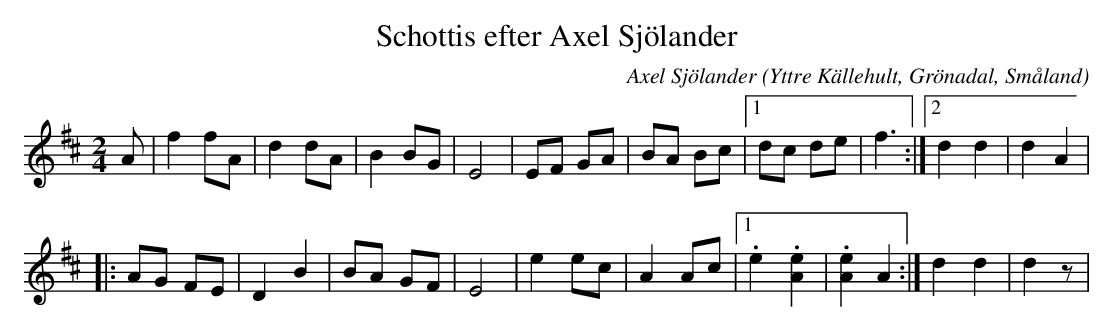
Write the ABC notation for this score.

X:1
T: Schottis efter Axel Sjölander
C:Axel Sjölander
O:Yttre Källehult, Grönadal, Småland
M:2/4
L:1/8
K:D
A | f2 fA | d2 dA | B2 BG | E4 | EF GA | BA Bc |[1 dc de | f3  :|[2 d2 d2 | d2 A2 |
|: AG FE | D2 B2 | BA GF | E4 | e2 ec | A2 Ac |[1 .e2 .[eA]2 | .[eA]2 A2 :|d2 d2 |  d2 z|
